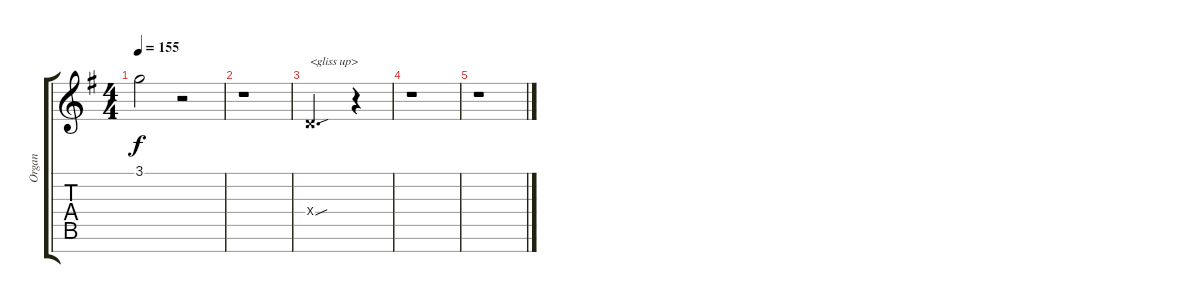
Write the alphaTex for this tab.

\track ("Organ" "Organ") {instrument drawbarorgan}
\staff {score tabs}
\tuning (E5 B4 G4 D4 A3 E3 B2) {hide}
\ts (4 4)
\tempo 155
\clef g2
\ks g
3.1{t}.2{dy f} r.2 |
r.1 |
0.4{sou x}.2{d txt "<gliss up>"} r.4 |
r.1 |
r.1
